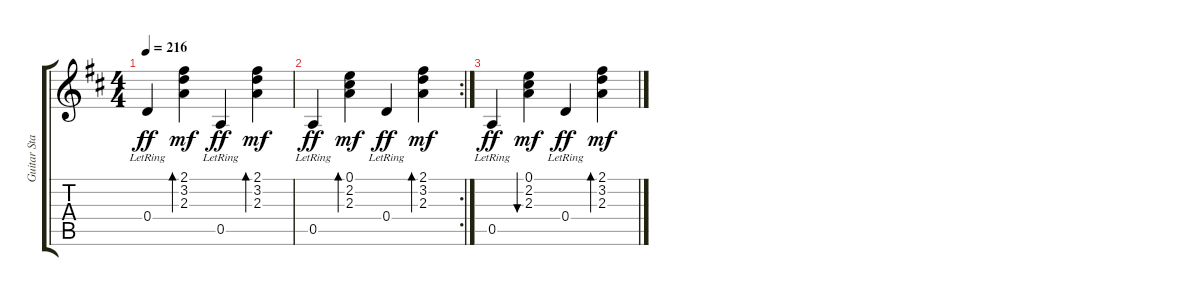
\track ("Guitar Standard" "Guitar Sta") {instrument acousticguitarsteel}
\staff {score tabs}
\tuning (E4 B3 G3 D3 A2 E2) {hide}
\ts (4 4)
\tempo 216
\clef g2
\ks d
0.4{lr}.4{dy ff} (2.1 3.2 2.3).4{bd 60 dy mf} 0.5{lr}.4{dy ff} (2.1 3.2 2.3).4{bd 60 dy mf} |
\rc 2
0.5{lr}.4{dy ff} (0.1 2.2 2.3).4{bd 60 dy mf} 0.4{lr}.4{dy ff} (2.1 3.2 2.3).4{bd 60 dy mf} |
0.5{lr}.4{dy ff} (0.1 2.2 2.3).4{bu 60 dy mf} 0.4{lr}.4{dy ff} (2.1 3.2 2.3).4{bd 60 dy mf}
